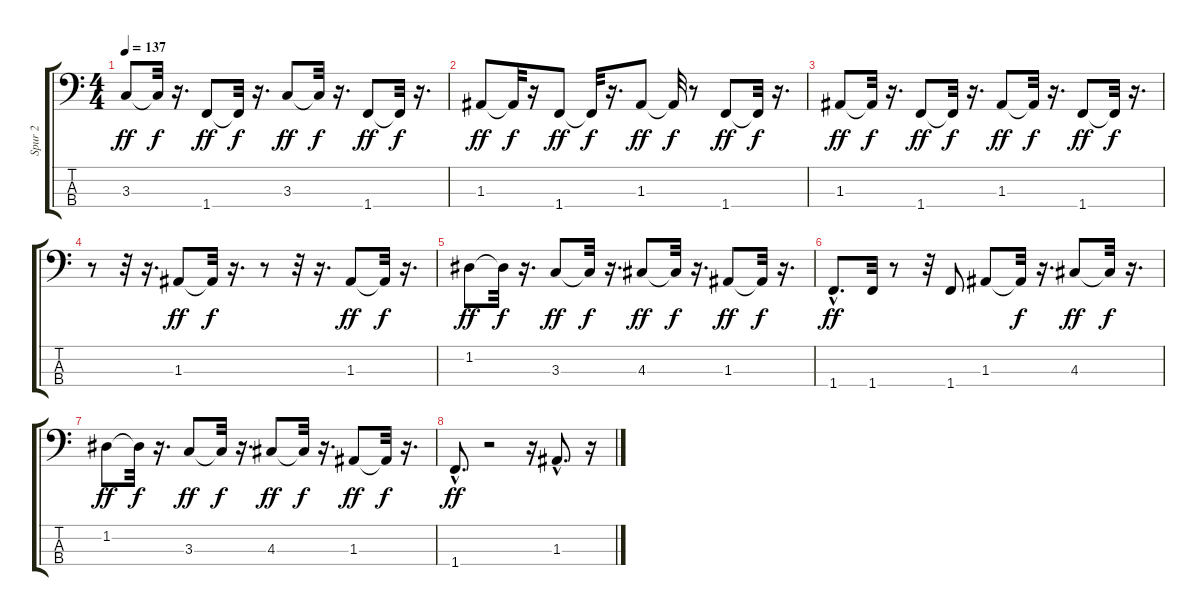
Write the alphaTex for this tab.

\track ("Spur 2" "Spur 2") {instrument electricbassfinger}
\staff {score tabs}
\tuning (G2 D2 A1 E1) {hide}
\ts (4 4)
\tempo 137
\clef f4
\ks c
3.3.8{dy ff} 3.3{t}.32{dy f} r.16{d} 1.4.8{dy ff} 1.4{t}.32{dy f} r.16{d} 3.3.8{dy ff} 3.3{t}.32{dy f} r.16{d} 1.4.8{dy ff} 1.4{t}.32{dy f} r.16{d} |
1.3.8{dy ff} 1.3{t}.32{dy f} r.16 1.4.8{dy ff} 1.4{t}.32{dy f} r.16{d} 1.3.8{dy ff} 1.3{t}.32{dy f} r.8 1.4.8{dy ff} 1.4{t}.32{dy f} r.16{d} |
1.3.8{dy ff} 1.3{t}.32{dy f} r.16{d} 1.4.8{dy ff} 1.4{t}.32{dy f} r.16{d} 1.3.8{dy ff} 1.3{t}.32{dy f} r.16{d} 1.4.8{dy ff} 1.4{t}.32{dy f} r.16{d} |
r.8 r.32 r.16{d} 1.3.8{dy ff} 1.3{t}.32{dy f} r.16{d} r.8 r.32 r.16{d} 1.3.8{dy ff} 1.3{t}.32{dy f} r.16{d} |
1.2.8{dy ff} 1.2{t}.32{dy f} r.16{d} 3.3.8{dy ff} 3.3{t}.32{dy f} r.16{d} 4.3.8{dy ff} 4.3{t}.32{dy f} r.16{d} 1.3.8{dy ff} 1.3{t}.32{dy f} r.16{d} |
1.4{hac}.8{d dy ff} 1.4.32 r.8 r.32 1.4.8 1.3.8 1.3{t}.32{dy f} r.16{d} 4.3.8{dy ff} 4.3{t}.32{dy f} r.16{d} |
1.2.8{dy ff} 1.2{t}.32{dy f} r.16{d} 3.3.8{dy ff} 3.3{t}.32{dy f} r.16{d} 4.3.8{dy ff} 4.3{t}.32{dy f} r.16{d} 1.3.8{dy ff} 1.3{t}.32{dy f} r.16{d} |
1.4{hac}.8{d dy ff} r.2 r.16 1.3{hac}.8{d} r.16
